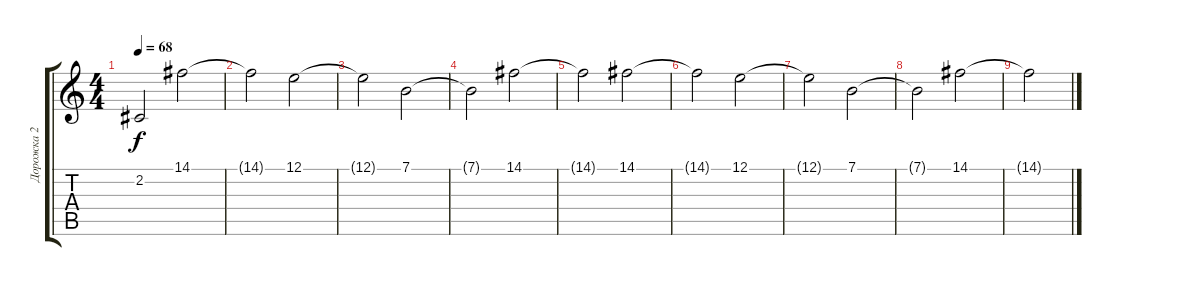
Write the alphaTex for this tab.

\track ("Дорожка 2" "Дорожка 2") {instrument stringensemble2}
\staff {score tabs}
\tuning (E4 B3 G3 D3 A2 E2) {hide}
\ts (4 4)
\tempo 68
\clef g2
\ks c
2.2{t}.2{dy f} 14.1.2 |
14.1{t}.2 12.1.2 |
12.1{t}.2 7.1.2 |
7.1{t}.2 14.1.2 |
14.1{t}.2 14.1.2 |
14.1{t}.2 12.1.2 |
12.1{t}.2 7.1.2 |
7.1{t}.2 14.1.2 |
14.1{t}.2
